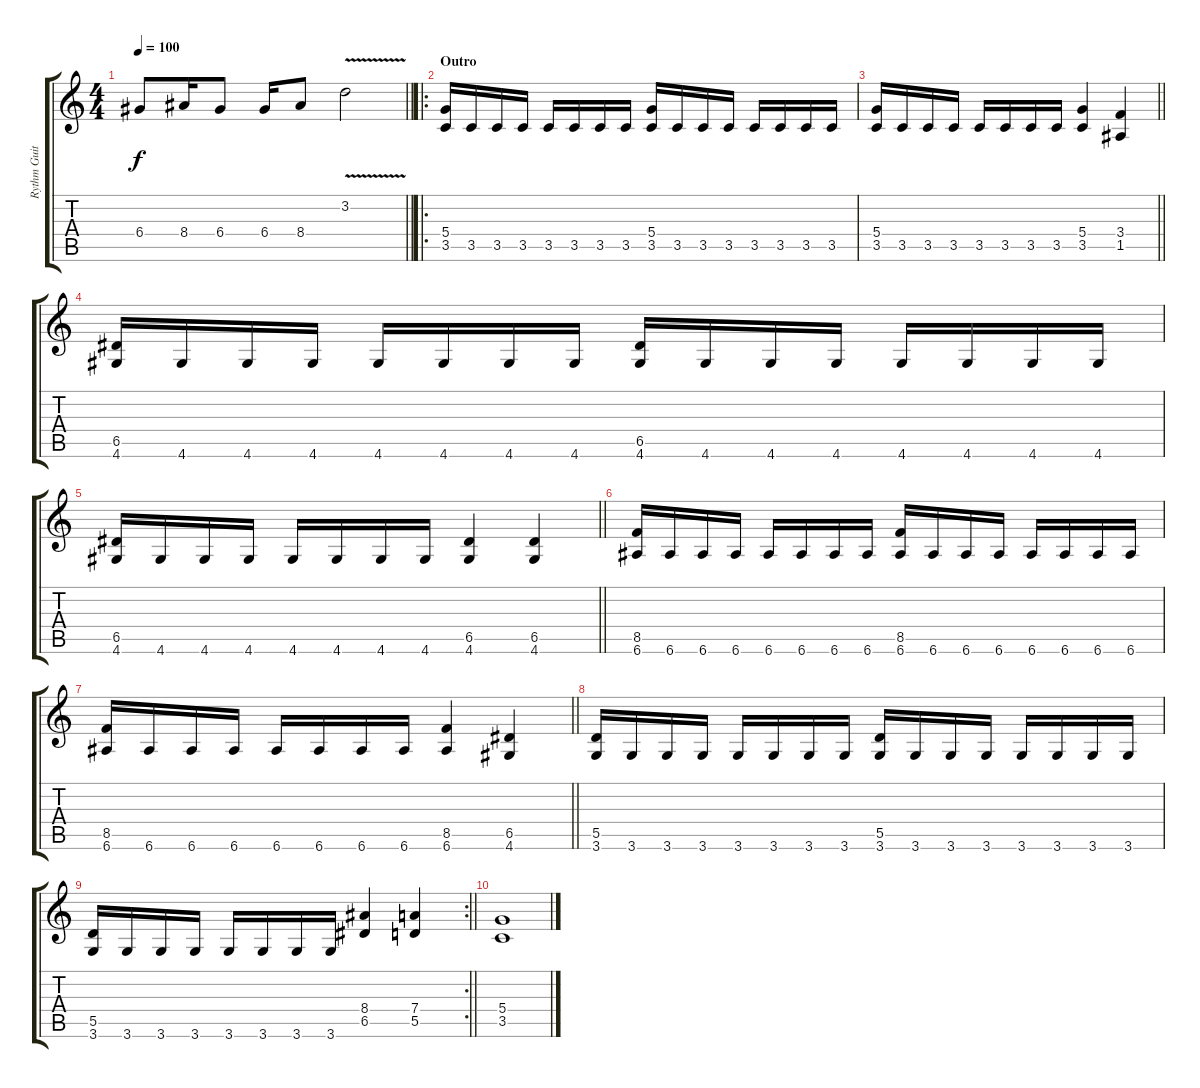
\track ("Rythm Guitar" "Rythm Guit") {instrument distortionguitar}
\staff {score tabs}
\tuning (E4 B3 G3 D3 A2 E2) {hide}
\ts (4 4)
\tempo 100
\clef g2
\barLineRight lightlight
\ks c
6.4.8{dy f} 8.4.16 6.4.8 6.4.16 8.4.8 3.2{v}.2 |
\ro
\section ("" "Outro")
(5.4 3.5).16 3.5.16 3.5.16 3.5.16 3.5.16 3.5.16 3.5.16 3.5.16 (5.4 3.5).16 3.5.16 3.5.16 3.5.16 3.5.16 3.5.16 3.5.16 3.5.16 |
\barLineRight lightlight
(5.4 3.5).16 3.5.16 3.5.16 3.5.16 3.5.16 3.5.16 3.5.16 3.5.16 (5.4 3.5).4 (3.4 1.5).4 |
(6.5 4.6).16 4.6.16 4.6.16 4.6.16 4.6.16 4.6.16 4.6.16 4.6.16 (6.5 4.6).16 4.6.16 4.6.16 4.6.16 4.6.16 4.6.16 4.6.16 4.6.16 |
\barLineRight lightlight
(6.5 4.6).16 4.6.16 4.6.16 4.6.16 4.6.16 4.6.16 4.6.16 4.6.16 (6.5 4.6).4 (6.5 4.6).4 |
(8.5 6.6).16 6.6.16 6.6.16 6.6.16 6.6.16 6.6.16 6.6.16 6.6.16 (8.5 6.6).16 6.6.16 6.6.16 6.6.16 6.6.16 6.6.16 6.6.16 6.6.16 |
\barLineRight lightlight
(8.5 6.6).16 6.6.16 6.6.16 6.6.16 6.6.16 6.6.16 6.6.16 6.6.16 (8.5 6.6).4 (6.5 4.6).4 |
(5.5 3.6).16 3.6.16 3.6.16 3.6.16 3.6.16 3.6.16 3.6.16 3.6.16 (5.5 3.6).16 3.6.16 3.6.16 3.6.16 3.6.16 3.6.16 3.6.16 3.6.16 |
\rc 2
\barLineRight lightlight
(5.5 3.6).16 3.6.16 3.6.16 3.6.16 3.6.16 3.6.16 3.6.16 3.6.16 (8.4 6.5).4 (7.4 5.5).4 |
(5.4 3.5).1
